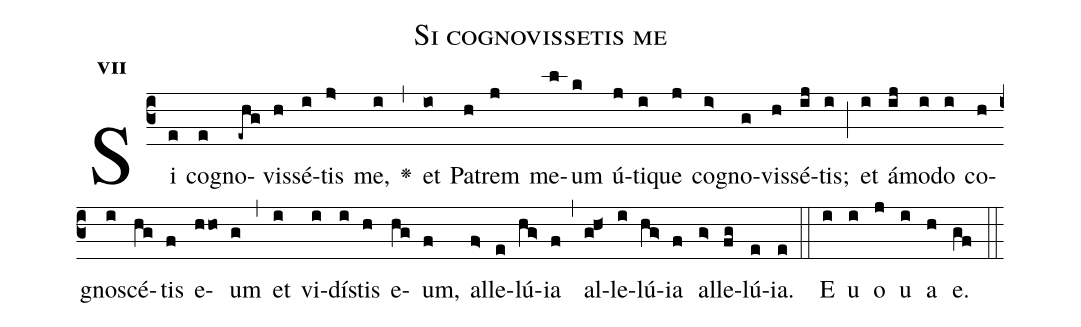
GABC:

name:Si cognovissetis me;
office-part:Antiphona;
mode:7;
%%
initial-style: 1;
name: Si cognovissetis me
book: Antiphonae & Responsoria/Tomus II, p. 203;
occasion: Hebdomada IV Paschae Sabbato;
office-part: Laudes Ant E;
user-notes: ;
commentary: ;
annotation: 7a;
centering-scheme: english;
fontsize: 12;
font: OFLSortsMillGoudy;
height: 11;
width: 4.5;
%%
(c3)Si(e) co(e)gno(-ehg)vis(h)sé(i)tis(j>) me,(i) <v>\greheightstar</v>(,) et(io) Pa(h)trem(j) me(l)um(k) ú(j)ti(i)que(j) co(i>)gno(g)vis(h)sé(ij)tis;(i) (;) et(i) á(ij)mo(i)do(i) co(h)gno(i)scé(hg)tis(f) e(hho)um(g) (,) et(i) vi(i)dí(i)stis(h) e(hg)um,(f) al(f>)le(e)lú(hg>)ia(f) (,) al(gh<)le(i)lú(hg>)ia(f) al(g>)le(fg)lú(e)ia.(e) (::)
E(i) u(i) o(j) u(i) a(h) e.(gf) (::)
